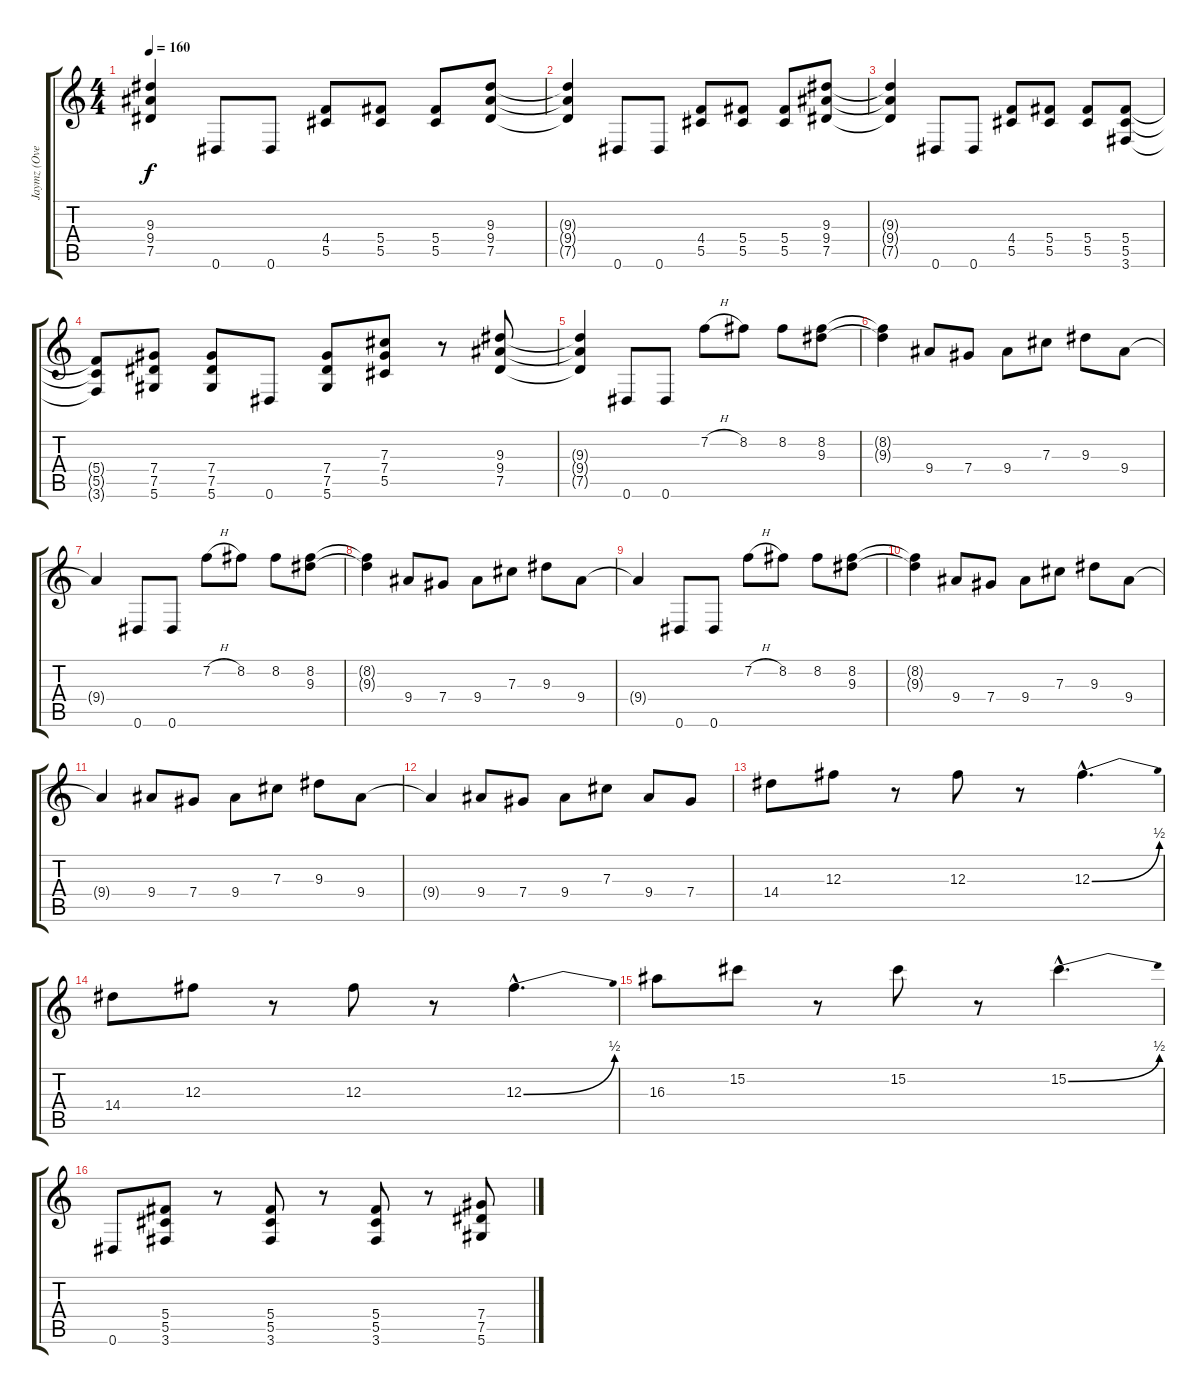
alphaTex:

\track ("Jaymz (Overdriven Guitar)" "Jaymz (Ove") {instrument overdrivenguitar}
\staff {score tabs}
\tuning (Eb4 Bb3 Gb3 Db3 Ab2 Eb2) {hide}
\ts (4 4)
\tempo 160
\clef g2
\ks c
(9.3{t} 9.4{t} 7.5{t}).4{dy f} 0.6.8 0.6.8 (4.4 5.5).8 (5.4 5.5).8 (5.4 5.5).8 (9.3 9.4 7.5).8 |
(9.3{t} 9.4{t} 7.5{t}).4 0.6.8 0.6.8 (4.4 5.5).8 (5.4 5.5).8 (5.4 5.5).8 (9.3 9.4 7.5).8 |
(9.3{t} 9.4{t} 7.5{t}).4 0.6.8 0.6.8 (4.4 5.5).8 (5.4 5.5).8 (5.4 5.5).8 (5.4 5.5 3.6).8 |
(5.4{t} 5.5{t} 3.6{t}).8 (7.4 7.5 5.6).8 (7.4 7.5 5.6).8 0.6.8 (7.4 7.5 5.6).8 (7.3 7.4 5.5).8 r.8 (9.3 9.4 7.5).8 |
(9.3{t} 9.4{t} 7.5{t}).4 0.6.8 0.6.8 7.2{h}.8 8.2.8 8.2.8 (8.2 9.3).8 |
(8.2{t} 9.3{t}).4 9.4.8 7.4.8 9.4.8 7.3.8 9.3.8 9.4.8 |
9.4{t}.4 0.6.8 0.6.8 7.2{h}.8 8.2.8 8.2.8 (8.2 9.3).8 |
(8.2{t} 9.3{t}).4 9.4.8 7.4.8 9.4.8 7.3.8 9.3.8 9.4.8 |
9.4{t}.4 0.6.8 0.6.8 7.2{h}.8 8.2.8 8.2.8 (8.2 9.3).8 |
(8.2{t} 9.3{t}).4 9.4.8 7.4.8 9.4.8 7.3.8 9.3.8 9.4.8 |
9.4{t}.4 9.4.8 7.4.8 9.4.8 7.3.8 9.3.8 9.4.8 |
9.4{t}.4 9.4.8 7.4.8 9.4.8 7.3.8 9.4.8 7.4.8 |
14.4.8 12.3.8 r.8 12.3.8 r.8 12.3{be (bend 0 0 60 2) hac}.4{d} |
14.4.8 12.3.8 r.8 12.3.8 r.8 12.3{be (bend 0 0 60 2) hac}.4{d} |
16.3.8 15.2.8 r.8 15.2.8 r.8 15.2{be (bend 0 0 60 2) hac}.4{d} |
0.6.8 (5.4 5.5 3.6).8 r.8 (5.4 5.5 3.6).8 r.8 (5.4 5.5 3.6).8 r.8 (7.4 7.5 5.6).8
